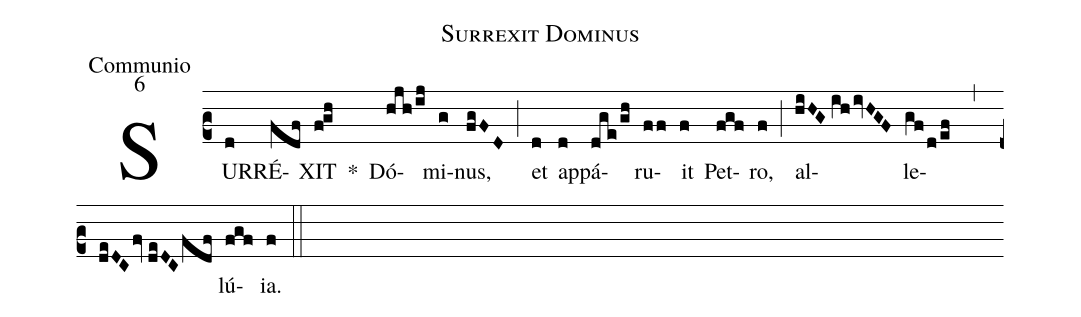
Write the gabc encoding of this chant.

name:Surrexit Dominus;
office-part:Communio;
mode:6;
%%
(c2) SUR(d)RÉ(fdf)XIT(f!gh) *() Dó(hjh/ij)mi(g)nus,(fgFD) (;) et(d) ap(d)pá(dge/gh)ru(ff)it(f) Pet(fgf)ro,(f) (;) al(hiHG//ih/ivHGF)le(gf/d/ef , deDC/fv//deDC/fdf)lú(fgf)ia.(f) (::)
